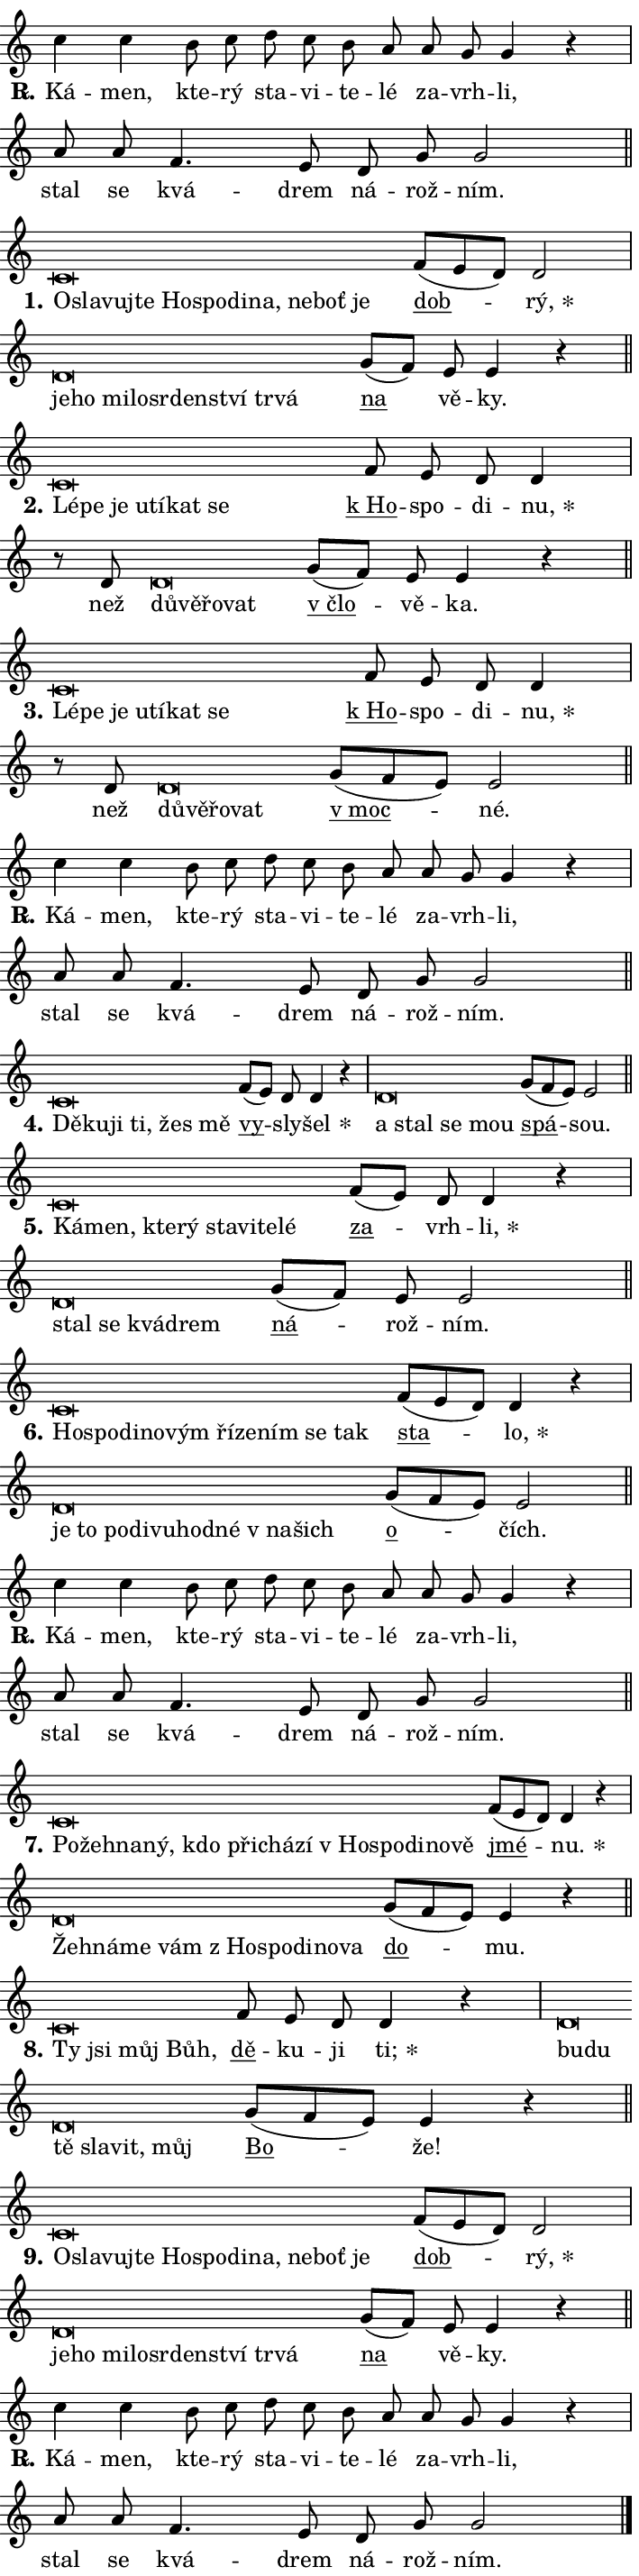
\version "2.24.0"
\header { tagline = "" }
\paper {
  indent = 0\cm
  top-margin = 0\cm
  right-margin = 0.13\cm % to fit lyric hyphens
  bottom-margin = 0\cm
  left-margin = 0\cm
  paper-width = 12\cm
  page-breaking = #ly:one-page-breaking
  system-system-spacing.basic-distance = #11
  score-system-spacing.basic-distance = #11
  ragged-last = ##f
}


%% Author: Thomas Morley
%% https://lists.gnu.org/archive/html/lilypond-user/2020-05/msg00002.html
#(define (line-position grob)
"Returns position of @var[grob} in current system:
   @code{'start}, if at first time-step
   @code{'end}, if at last time-step
   @code{'middle} otherwise
"
  (let* ((col (ly:item-get-column grob))
         (ln (ly:grob-object col 'left-neighbor))
         (rn (ly:grob-object col 'right-neighbor))
         (col-to-check-left (if (ly:grob? ln) ln col))
         (col-to-check-right (if (ly:grob? rn) rn col))
         (break-dir-left
           (and
             (ly:grob-property col-to-check-left 'non-musical #f)
             (ly:item-break-dir col-to-check-left)))
         (break-dir-right
           (and
             (ly:grob-property col-to-check-right 'non-musical #f)
             (ly:item-break-dir col-to-check-right))))
        (cond ((eqv? 1 break-dir-left) 'start)
              ((eqv? -1 break-dir-right) 'end)
              (else 'middle))))

#(define (tranparent-at-line-position vctor)
  (lambda (grob)
  "Relying on @code{line-position} select the relevant enry from @var{vctor}.
Used to determine transparency,"
    (case (line-position grob)
      ((end) (not (vector-ref vctor 0)))
      ((middle) (not (vector-ref vctor 1)))
      ((start) (not (vector-ref vctor 2))))))

noteHeadBreakVisibility =
#(define-music-function (break-visibility)(vector?)
"Makes @code{NoteHead}s transparent relying on @var{break-visibility}"
#{
  \override NoteHead.transparent =
    #(tranparent-at-line-position break-visibility)
#})

#(define delete-ledgers-for-transparent-note-heads
  (lambda (grob)
    "Reads whether a @code{NoteHead} is transparent.
If so this @code{NoteHead} is removed from @code{'note-heads} from
@var{grob}, which is supposed to be @code{LedgerLineSpanner}.
As a result ledgers are not printed for this @code{NoteHead}"
    (let* ((nhds-array (ly:grob-object grob 'note-heads))
           (nhds-list
             (if (ly:grob-array? nhds-array)
                 (ly:grob-array->list nhds-array)
                 '()))
           ;; Relies on the transparent-property being done before
           ;; Staff.LedgerLineSpanner.after-line-breaking is executed.
           ;; This is fragile ...
           (to-keep
             (remove
               (lambda (nhd)
                 (ly:grob-property nhd 'transparent #f))
               nhds-list)))
      ;; TODO find a better method to iterate over grob-arrays, similiar
      ;; to filter/remove etc for lists
      ;; For now rebuilt from scratch
      (set! (ly:grob-object grob 'note-heads)  '())
      (for-each
        (lambda (nhd)
          (ly:pointer-group-interface::add-grob grob 'note-heads nhd))
        to-keep))))

squashNotes = {
  \override NoteHead.X-extent = #'(-0.2 . 0.2)
  \override NoteHead.Y-extent = #'(-0.75 . 0)
  \override NoteHead.stencil =
    #(lambda (grob)
       (let ((pos (ly:grob-property grob 'staff-position)))
         (begin
           (if (< pos -7) (display "ERROR: Lower brevis then expected\n") (display ""))
           (if (<= pos -6) ly:text-interface::print ly:note-head::print))))
}
unSquashNotes = {
  \revert NoteHead.X-extent
  \revert NoteHead.Y-extent
  \revert NoteHead.stencil
}

hideNotes = \noteHeadBreakVisibility #begin-of-line-visible
unHideNotes = \noteHeadBreakVisibility #all-visible

% work-around for resetting accidentals
% https://lilypond.org/doc/v2.23/Documentation/notation/displaying-rhythms#unmetered-music
cadenzaMeasure = {
  \cadenzaOff
  \partial 1024 s1024
  \cadenzaOn
}

#(define-markup-command (accent layout props text) (markup?)
  "Underline accented syllable"
  (interpret-markup layout props
    #{\markup \override #'(offset . 4.3) \underline { #text }#}))

responsum = \markup \concat {
  "R" \hspace #-1.05 \path #0.1 #'((moveto 0 0.07) (lineto 0.9 0.8)) \hspace #0.05 "."
}

spaceSize = #0.6828661417322834 % exact space size for TeX Gyre Schola

\layout {
  \context {
    \Staff
    \remove "Time_signature_engraver"
    \override LedgerLineSpanner.after-line-breaking = #delete-ledgers-for-transparent-note-heads
  }
  \context {
    \Lyrics {
      \override LyricSpace.minimum-distance = \spaceSize
      \override LyricText.font-name = #"TeX Gyre Schola"
      \override LyricText.font-size = 1
      \override StanzaNumber.font-name = #"TeX Gyre Schola Bold"
      \override StanzaNumber.font-size = 1
    }
  }
  \context {
    \Score 
    \override NoteHead.text =
      #(lambda (grob) 
        (let ((pos (ly:grob-property grob 'staff-position)))
          #{\markup {
            \combine
              \halign #-0.55 \raise #(if (= pos -6) 0 0.5) \override #'(thickness . 2) \draw-line #'(3.2 . 0)
              \musicglyph "noteheads.sM1"
          }#}))
  }
}

% magnetic-lyrics.ily
%
%   written by
%     Jean Abou Samra <jean@abou-samra.fr>
%     Werner Lemberg <wl@gnu.org>
%
%   adapted by
%     Jiri Hon <jiri.hon@gmail.com>
%
% Version 2022-Apr-15

% https://www.mail-archive.com/lilypond-user@gnu.org/msg149350.html

#(define (Left_hyphen_pointer_engraver context)
   "Collect syllable-hyphen-syllable occurrences in lyrics and store
them in properties.  This engraver only looks to the left.  For
example, if the lyrics input is @code{foo -- bar}, it does the
following.

@itemize @bullet
@item
Set the @code{text} property of the @code{LyricHyphen} grob between
@q{foo} and @q{bar} to @code{foo}.

@item
Set the @code{left-hyphen} property of the @code{LyricText} grob with
text @q{foo} to the @code{LyricHyphen} grob between @q{foo} and
@q{bar}.
@end itemize

Use this auxiliary engraver in combination with the
@code{lyric-@/text::@/apply-@/magnetic-@/offset!} hook."
   (let ((hyphen #f)
         (text #f))
     (make-engraver
      (acknowledgers
       ((lyric-syllable-interface engraver grob source-engraver)
        (set! text grob)))
      (end-acknowledgers
       ((lyric-hyphen-interface engraver grob source-engraver)
        ;(when (not (grob::has-interface grob 'lyric-space-interface))
          (set! hyphen grob)));)
      ((stop-translation-timestep engraver)
       (when (and text hyphen)
         (ly:grob-set-object! text 'left-hyphen hyphen))
       (set! text #f)
       (set! hyphen #f)))))

#(define (lyric-text::apply-magnetic-offset! grob)
   "If the space between two syllables is less than the value in
property @code{LyricText@/.details@/.squash-threshold}, move the right
syllable to the left so that it gets concatenated with the left
syllable.

Use this function as a hook for
@code{LyricText@/.after-@/line-@/breaking} if the
@code{Left_@/hyphen_@/pointer_@/engraver} is active."
   (let ((hyphen (ly:grob-object grob 'left-hyphen #f)))
     (when hyphen
       (let ((left-text (ly:spanner-bound hyphen LEFT)))
         (when (grob::has-interface left-text 'lyric-syllable-interface)
           (let* ((common (ly:grob-common-refpoint grob left-text X))
                  (this-x-ext (ly:grob-extent grob common X))
                  (left-x-ext
                   (begin
                     ;; Trigger magnetism for left-text.
                     (ly:grob-property left-text 'after-line-breaking)
                     (ly:grob-extent left-text common X)))
                  ;; `delta` is the gap width between two syllables.
                  (delta (- (interval-start this-x-ext)
                            (interval-end left-x-ext)))
                  (details (ly:grob-property grob 'details))
                  (threshold (assoc-get 'squash-threshold details 0.2)))
             (when (< delta threshold)
               (let* (;; We have to manipulate the input text so that
                      ;; ligatures crossing syllable boundaries are not
                      ;; disabled.  For languages based on the Latin
                      ;; script this is essentially a beautification.
                      ;; However, for non-Western scripts it can be a
                      ;; necessity.
                      (lt (ly:grob-property left-text 'text))
                      (rt (ly:grob-property grob 'text))
                      (is-space (grob::has-interface hyphen 'lyric-space-interface))
                      (space (if is-space " " ""))
                      (extra-delta (if is-space spaceSize 0))
                      ;; Append new syllable.
                      (ltrt-space (if (and (string? lt) (string? rt))
                                (string-append lt space rt)
                                (make-concat-markup (list lt space rt))))
                      ;; Right-align `ltrt` to the right side.
                      (ltrt-space-markup (grob-interpret-markup
                               grob
                               (make-translate-markup
                                (cons (interval-length this-x-ext) 0)
                                (make-right-align-markup ltrt-space)))))
                 (begin
                   ;; Don't print `left-text`.
                   (ly:grob-set-property! left-text 'stencil #f)
                   ;; Set text and stencil (which holds all collected
                   ;; syllables so far) and shift it to the left.
                   (ly:grob-set-property! grob 'text ltrt-space)
                   (ly:grob-set-property! grob 'stencil ltrt-space-markup)
                   (ly:grob-translate-axis! grob (- (- delta extra-delta)) X))))))))))


#(define (lyric-hyphen::displace-bounds-first grob)
   ;; Make very sure this callback isn't triggered too early.
   (let ((left (ly:spanner-bound grob LEFT))
         (right (ly:spanner-bound grob RIGHT)))
     (ly:grob-property left 'after-line-breaking)
     (ly:grob-property right 'after-line-breaking)
     (ly:lyric-hyphen::print grob)))

squashThreshold = #0.4

\layout {
  \context {
    \Lyrics
    \consists #Left_hyphen_pointer_engraver
    \override LyricText.after-line-breaking =
      #lyric-text::apply-magnetic-offset!
    \override LyricHyphen.stencil = #lyric-hyphen::displace-bounds-first
    \override LyricText.details.squash-threshold = \squashThreshold
    \override LyricHyphen.minimum-distance = 0
    \override LyricHyphen.minimum-length = \squashThreshold
  }
}

squashText = \override LyricText.details.squash-threshold = 9999
unSquashText = \override LyricText.details.squash-threshold = \squashThreshold

leftText = \override LyricText.self-alignment-X = #LEFT
unLeftText = \revert LyricText.self-alignment-X

starOffset = #(lambda (grob) 
                (let ((x_offset (ly:self-alignment-interface::aligned-on-x-parent grob)))
                  (if (= x_offset 0) 0 (+ x_offset 1.2))))

star = #(define-music-function (syllable)(string?)
"Append star separator at the end of a syllable"
#{
  \once \override LyricText.X-offset = #starOffset
  \lyricmode { \markup {
    #syllable
    \override #'((font-name . "TeX Gyre Schola Bold")) \hspace #0.2 \lower #0.65 \larger "*"
  } }
#})

starAccent = #(define-music-function (syllable)(string?)
"Append star separator at the end of a syllable and make accent"
#{
  \once \override LyricText.X-offset = #starOffset
  \lyricmode { \markup {
    \accent #syllable
    \override #'((font-name . "TeX Gyre Schola Bold")) \hspace #0.2 \lower #0.65 \larger "*"
  } }
#})

breath = #(define-music-function (syllable)(string?)
"Append breathing indicator at the end of a syllable"
#{
  \lyricmode { \markup { #syllable "+" } }
#})

optionalBreath = #(define-music-function (syllable)(string?)
"Append optional breathing indicator at the end of a syllable"
#{
  \lyricmode { \markup { #syllable "(+)" } }
#})


\score {
    <<
        \new Voice = "melody" { \cadenzaOn \key c \major \relative { c''4 c b8 c d c b a \bar "" a g g4 r \cadenzaMeasure \bar "|" a8 a \bar "" f4. e8 d g g2 \cadenzaMeasure \bar "||" \break } }
        \new Lyrics \lyricsto "melody" { \lyricmode { \set stanza = \responsum
Ká -- men, kte -- rý sta -- vi -- te -- lé za -- vrh -- li, stal se kvá -- drem ná -- rož -- ním. } }
    >>
    \layout {}
}

\score {
    <<
        \new Voice = "melody" { \cadenzaOn \key c \major \relative { \squashNotes c'\breve*1/16 \hideNotes \breve*1/16 \bar "" \breve*1/16 \bar "" \breve*1/16 \bar "" \breve*1/16 \bar "" \breve*1/16 \bar "" \breve*1/16 \bar "" \breve*1/16 \bar "" \breve*1/16 \bar "" \breve*1/16 \breve*1/16 \bar "" \unHideNotes \unSquashNotes \bar "" f8[( e d)] d2 \cadenzaMeasure \bar "|" \squashNotes d\breve*1/16 \hideNotes \breve*1/16 \bar "" \breve*1/16 \bar "" \breve*1/16 \bar "" \breve*1/16 \bar "" \breve*1/16 \bar "" \breve*1/16 \bar "" \breve*1/16 \breve*1/16 \bar "" \unHideNotes \unSquashNotes \bar "" g8[( f)] e e4 r \cadenzaMeasure \bar "||" \break } }
        \new Lyrics \lyricsto "melody" { \lyricmode { \set stanza = "1."
\leftText O -- \squashText sla -- vuj -- te Ho -- spo -- di -- na, ne -- boť je \unLeftText \unSquashText \markup \accent dob -- \star rý, \leftText je -- \squashText ho mi -- lo -- sr -- den -- ství tr -- vá \unLeftText \unSquashText \markup \accent na vě -- ky. } }
    >>
    \layout {}
}

\score {
    <<
        \new Voice = "melody" { \cadenzaOn \key c \major \relative { \squashNotes c'\breve*1/16 \hideNotes \breve*1/16 \bar "" \breve*1/16 \bar "" \breve*1/16 \bar "" \breve*1/16 \bar "" \breve*1/16 \breve*1/16 \bar "" \unHideNotes \unSquashNotes \bar "" f8 e d d4 \cadenzaMeasure \bar "|" r8 d8 \squashNotes d\breve*1/16 \hideNotes \breve*1/16 \bar "" \breve*1/16 \breve*1/16 \bar "" \unHideNotes \unSquashNotes \bar "" g8[( f)] e e4 r \cadenzaMeasure \bar "||" \break } }
        \new Lyrics \lyricsto "melody" { \lyricmode { \set stanza = "2."
\leftText Lé -- \squashText pe je u -- tí -- kat se \unLeftText \unSquashText \markup \accent "k Ho" -- spo -- di -- \star nu, než \leftText dů -- \squashText vě -- řo -- vat \unLeftText \unSquashText \markup \accent "v člo" -- vě -- ka. } }
    >>
    \layout {}
}

\score {
    <<
        \new Voice = "melody" { \cadenzaOn \key c \major \relative { \squashNotes c'\breve*1/16 \hideNotes \breve*1/16 \bar "" \breve*1/16 \bar "" \breve*1/16 \bar "" \breve*1/16 \bar "" \breve*1/16 \breve*1/16 \bar "" \unHideNotes \unSquashNotes \bar "" f8 e d d4 \cadenzaMeasure \bar "|" r8 d8 \squashNotes d\breve*1/16 \hideNotes \breve*1/16 \bar "" \breve*1/16 \breve*1/16 \bar "" \unHideNotes \unSquashNotes \bar "" g8[( f e)] e2 \cadenzaMeasure \bar "||" \break } }
        \new Lyrics \lyricsto "melody" { \lyricmode { \set stanza = "3."
\leftText Lé -- \squashText pe je u -- tí -- kat se \unLeftText \unSquashText \markup \accent "k Ho" -- spo -- di -- \star nu, než \leftText dů -- \squashText vě -- řo -- vat \unLeftText \unSquashText \markup \accent "v moc" -- né. } }
    >>
    \layout {}
}

\score {
    <<
        \new Voice = "melody" { \cadenzaOn \key c \major \relative { c''4 c b8 c d c b a \bar "" a g g4 r \cadenzaMeasure \bar "|" a8 a \bar "" f4. e8 d g g2 \cadenzaMeasure \bar "||" \break } }
        \new Lyrics \lyricsto "melody" { \lyricmode { \set stanza = \responsum
Ká -- men, kte -- rý sta -- vi -- te -- lé za -- vrh -- li, stal se kvá -- drem ná -- rož -- ním. } }
    >>
    \layout {}
}

\score {
    <<
        \new Voice = "melody" { \cadenzaOn \key c \major \relative { \squashNotes c'\breve*1/16 \hideNotes \breve*1/16 \bar "" \breve*1/16 \bar "" \breve*1/16 \bar "" \breve*1/16 \breve*1/16 \bar "" \unHideNotes \unSquashNotes \bar "" f8[( e)] d d4 r \cadenzaMeasure \bar "|" \squashNotes d\breve*1/16 \hideNotes \breve*1/16 \bar "" \breve*1/16 \breve*1/16 \bar "" \unHideNotes \unSquashNotes \bar "" g8[( f e)] e2 \cadenzaMeasure \bar "||" \break } }
        \new Lyrics \lyricsto "melody" { \lyricmode { \set stanza = "4."
\leftText Dě -- \squashText ku -- ji ti, žes mě \unLeftText \unSquashText \markup \accent vy -- sly -- \star šel \leftText a \squashText stal se mou \unLeftText \unSquashText \markup \accent spá -- sou. } }
    >>
    \layout {}
}

\score {
    <<
        \new Voice = "melody" { \cadenzaOn \key c \major \relative { \squashNotes c'\breve*1/16 \hideNotes \breve*1/16 \bar "" \breve*1/16 \bar "" \breve*1/16 \bar "" \breve*1/16 \bar "" \breve*1/16 \bar "" \breve*1/16 \breve*1/16 \bar "" \unHideNotes \unSquashNotes \bar "" f8[( e)] d d4 r \cadenzaMeasure \bar "|" \squashNotes d\breve*1/16 \hideNotes \breve*1/16 \bar "" \breve*1/16 \breve*1/16 \bar "" \unHideNotes \unSquashNotes \bar "" g8[( f)] e e2 \cadenzaMeasure \bar "||" \break } }
        \new Lyrics \lyricsto "melody" { \lyricmode { \set stanza = "5."
\leftText Ká -- \squashText men, kte -- rý sta -- vi -- te -- lé \unLeftText \unSquashText \markup \accent za -- vrh -- \star li, \leftText stal \squashText se kvá -- drem \unLeftText \unSquashText \markup \accent ná -- rož -- ním. } }
    >>
    \layout {}
}

\score {
    <<
        \new Voice = "melody" { \cadenzaOn \key c \major \relative { \squashNotes c'\breve*1/16 \hideNotes \breve*1/16 \bar "" \breve*1/16 \bar "" \breve*1/16 \bar "" \breve*1/16 \bar "" \breve*1/16 \bar "" \breve*1/16 \bar "" \breve*1/16 \bar "" \breve*1/16 \breve*1/16 \bar "" \unHideNotes \unSquashNotes \bar "" f8[( e d)] d4 r \cadenzaMeasure \bar "|" \squashNotes d\breve*1/16 \hideNotes \breve*1/16 \bar "" \breve*1/16 \bar "" \breve*1/16 \bar "" \breve*1/16 \bar "" \breve*1/16 \bar "" \breve*1/16 \bar "" \breve*1/16 \breve*1/16 \bar "" \unHideNotes \unSquashNotes \bar "" g8[( f e)] e2 \cadenzaMeasure \bar "||" \break } }
        \new Lyrics \lyricsto "melody" { \lyricmode { \set stanza = "6."
\leftText Ho -- \squashText spo -- di -- no -- vým ří -- ze -- ním se tak \unLeftText \unSquashText \markup \accent sta -- \star lo, \leftText je \squashText to po -- di -- vu -- hod -- né "v na" -- šich \unLeftText \unSquashText \markup \accent o -- čích. } }
    >>
    \layout {}
}

\score {
    <<
        \new Voice = "melody" { \cadenzaOn \key c \major \relative { c''4 c b8 c d c b a \bar "" a g g4 r \cadenzaMeasure \bar "|" a8 a \bar "" f4. e8 d g g2 \cadenzaMeasure \bar "||" \break } }
        \new Lyrics \lyricsto "melody" { \lyricmode { \set stanza = \responsum
Ká -- men, kte -- rý sta -- vi -- te -- lé za -- vrh -- li, stal se kvá -- drem ná -- rož -- ním. } }
    >>
    \layout {}
}

\score {
    <<
        \new Voice = "melody" { \cadenzaOn \key c \major \relative { \squashNotes c'\breve*1/16 \hideNotes \breve*1/16 \bar "" \breve*1/16 \bar "" \breve*1/16 \bar "" \breve*1/16 \bar "" \breve*1/16 \bar "" \breve*1/16 \bar "" \breve*1/16 \bar "" \breve*1/16 \bar "" \breve*1/16 \bar "" \breve*1/16 \bar "" \breve*1/16 \breve*1/16 \bar "" \unHideNotes \unSquashNotes \bar "" f8[( e d)] d4 r \cadenzaMeasure \bar "|" \squashNotes d\breve*1/16 \hideNotes \breve*1/16 \bar "" \breve*1/16 \bar "" \breve*1/16 \bar "" \breve*1/16 \bar "" \breve*1/16 \bar "" \breve*1/16 \bar "" \breve*1/16 \breve*1/16 \bar "" \unHideNotes \unSquashNotes \bar "" g8[( f e)] e4 r \cadenzaMeasure \bar "||" \break } }
        \new Lyrics \lyricsto "melody" { \lyricmode { \set stanza = "7."
\leftText Po -- \squashText žeh -- na -- ný, kdo při -- chá -- zí "v Ho" -- spo -- di -- no -- vě \unLeftText \unSquashText \markup \accent jmé -- \star nu. \leftText Žeh -- \squashText ná -- me vám "z Ho" -- spo -- di -- no -- va \unLeftText \unSquashText \markup \accent do -- mu. } }
    >>
    \layout {}
}

\score {
    <<
        \new Voice = "melody" { \cadenzaOn \key c \major \relative { \squashNotes c'\breve*1/16 \hideNotes \breve*1/16 \bar "" \breve*1/16 \breve*1/16 \bar "" \unHideNotes \unSquashNotes \bar "" f8 e d d4 r \cadenzaMeasure \bar "|" \squashNotes d\breve*1/16 \hideNotes \breve*1/16 \bar "" \breve*1/16 \bar "" \breve*1/16 \bar "" \breve*1/16 \breve*1/16 \bar "" \unHideNotes \unSquashNotes \bar "" g8[( f e)] e4 r \cadenzaMeasure \bar "||" \break } }
        \new Lyrics \lyricsto "melody" { \lyricmode { \set stanza = "8."
\leftText Ty \squashText jsi můj Bůh, \unLeftText \unSquashText \markup \accent dě -- ku -- ji \star ti; \leftText bu -- \squashText du tě sla -- vit, můj \unLeftText \unSquashText \markup \accent Bo -- že! } }
    >>
    \layout {}
}

\score {
    <<
        \new Voice = "melody" { \cadenzaOn \key c \major \relative { \squashNotes c'\breve*1/16 \hideNotes \breve*1/16 \bar "" \breve*1/16 \bar "" \breve*1/16 \bar "" \breve*1/16 \bar "" \breve*1/16 \bar "" \breve*1/16 \bar "" \breve*1/16 \bar "" \breve*1/16 \bar "" \breve*1/16 \breve*1/16 \bar "" \unHideNotes \unSquashNotes \bar "" f8[( e d)] d2 \cadenzaMeasure \bar "|" \squashNotes d\breve*1/16 \hideNotes \breve*1/16 \bar "" \breve*1/16 \bar "" \breve*1/16 \bar "" \breve*1/16 \bar "" \breve*1/16 \bar "" \breve*1/16 \bar "" \breve*1/16 \breve*1/16 \bar "" \unHideNotes \unSquashNotes \bar "" g8[( f)] e e4 r \cadenzaMeasure \bar "||" \break } }
        \new Lyrics \lyricsto "melody" { \lyricmode { \set stanza = "9."
\leftText O -- \squashText sla -- vuj -- te Ho -- spo -- di -- na, ne -- boť je \unLeftText \unSquashText \markup \accent dob -- \star rý, \leftText je -- \squashText ho mi -- lo -- sr -- den -- ství tr -- vá \unLeftText \unSquashText \markup \accent na vě -- ky. } }
    >>
    \layout {}
}

\score {
    <<
        \new Voice = "melody" { \cadenzaOn \key c \major \relative { c''4 c b8 c d c b a \bar "" a g g4 r \cadenzaMeasure \bar "|" a8 a \bar "" f4. e8 d g g2 \cadenzaMeasure \bar "||" \break } \bar "|." }
        \new Lyrics \lyricsto "melody" { \lyricmode { \set stanza = \responsum
Ká -- men, kte -- rý sta -- vi -- te -- lé za -- vrh -- li, stal se kvá -- drem ná -- rož -- ním. } }
    >>
    \layout {}
}
